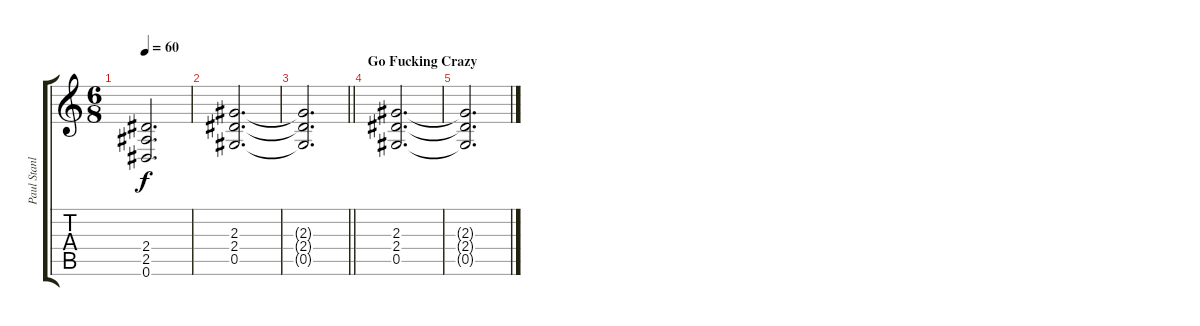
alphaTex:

\track ("Paul Stanley" "Paul Stanl") {instrument overdrivenguitar}
\staff {score tabs}
\tuning (Eb4 Bb3 Gb3 Db3 Ab2 Eb2) {hide}
\ts (6 8)
\tempo 60
\clef g2
\ks c
(2.4 2.5 0.6).2{d dy f} |
(2.3 2.4 0.5).2{d} |
\barLineRight lightlight
(2.3{t} 2.4{t} 0.5{t}).2{d} |
\section ("" "Go Fucking Crazy")
(2.3 2.4 0.5).2{d} |
(2.3{t} 2.4{t} 0.5{t}).2{d}
